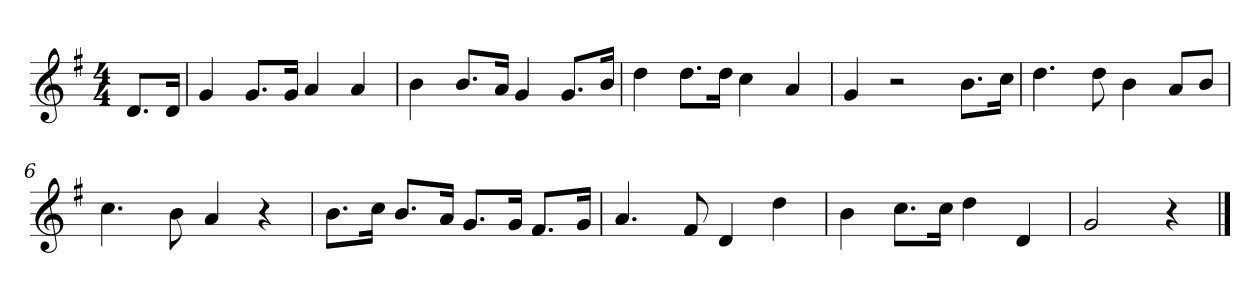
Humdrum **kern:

**kern
*part1
*staff1
*k[f#]
*M4/4
*MM120
=
8.dL
16dJk
=1
4g
8.gL
16gJk
4a
4a
=2
4b
8.bL
16aJk
4g
8.gL
16bJk
=3
4dd
8.ddL
16ddJk
4cc
4a
=4
4g
2r
8.bL
16ccJk
=5
4.dd
8dd
4b
8aL
8bJ
=6
4.cc
8b
4a
4r
=7
8.bL
16ccJk
8.bL
16aJk
8.gL
16gJk
8.f#L
16gJk
=8
4.a
8f#
4d
4dd
=9
4b
8.ccL
16ccJk
4dd
4d
=10
2g
4r
==
*-
